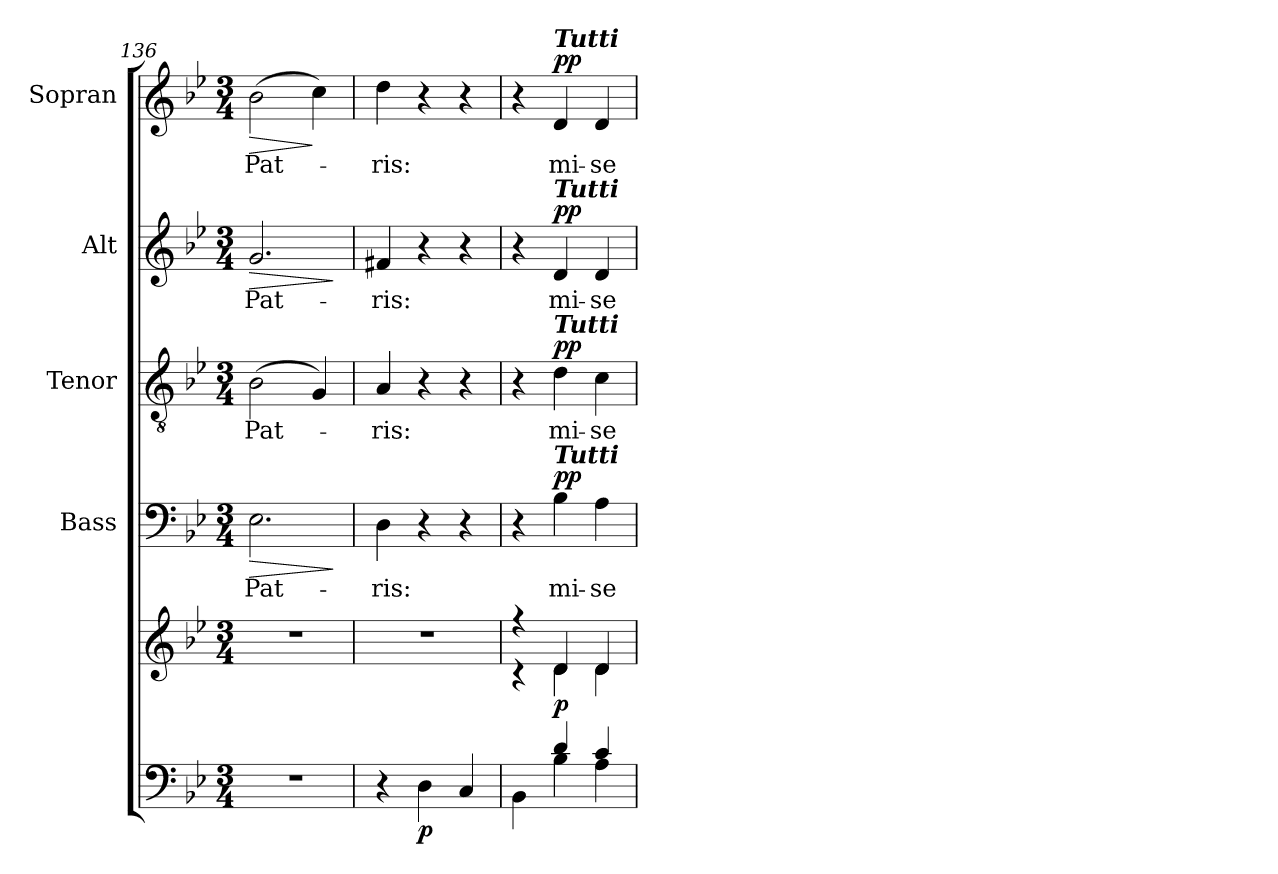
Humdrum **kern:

**kern	**kern	**dynam	**kern	**text	**dynam	**kern	**text	**dynam	**kern	**text	**dynam	**kern	**text	**dynam
*part5	*part5	*part5	*part4	*part4	*part4	*part3	*part3	*part3	*part2	*part2	*part2	*part1	*part1	*part1
*staff6	*staff5	*staff5/6	*staff4	*staff4	*staff4	*staff3	*staff3	*staff3	*staff2	*staff2	*staff2	*staff1	*staff1	*staff1
*	*	*	*I"Bass	*	*	*I"Tenor	*	*	*I"Alt	*	*	*I"Sopran	*	*
*	*	*	*I'B.	*	*	*I'T.	*	*	*I'A.	*	*	*I'S.	*	*
*clefF4	*clefG2	*	*clefF4	*	*	*clefGv2	*	*	*clefG2	*	*	*clefG2	*	*
*k[b-e-]	*k[b-e-]	*	*k[b-e-]	*	*	*k[b-e-]	*	*	*k[b-e-]	*	*	*k[b-e-]	*	*
*B-:	*B-:	*	*B-:	*	*	*B-:	*	*	*B-:	*	*	*B-:	*	*
*M3/4	*M3/4	*	*M3/4	*	*	*M3/4	*	*	*M3/4	*	*	*M3/4	*	*
=136	=136	=136	=136	=136	=136	=136	=136	=136	=136	=136	=136	=136	=136	=136
!	!	!	!	!LO:LY:b	!LO:HP:b	!	!LO:LY:b	!	!	!LO:LY:b	!LO:HP:b	!	!LO:LY:b	!LO:HP:b
2.r	2.r	.	2.E-\	Pat-	>	(>2B-\	Pat-	.	2.g/	Pat-	>	(>2b-\	Pat-	>
.	.	.	.	.	.	4G/)	.	.	.	.	.	4cc\)	.	]
.	.	.	.	.	]	.	.	.	.	.	]	.	.	.
=137	=137	=137	=137	=137	=137	=137	=137	=137	=137	=137	=137	=137	=137	=137
!	!	!	!	!LO:LY:b	!	!	!LO:LY:b	!	!	!LO:LY:b	!	!	!LO:LY:b	!
4r	2.r	.	4D\	-ris:	.	4A/	-ris:	.	4f#X/	-ris:	.	4dd\	-ris:	.
!	!	!LO:DY:b=2	!	!	!	!	!	!	!	!	!	!	!	!
4D\	.	p	4r	.	.	4r	.	.	4r	.	.	4r	.	.
4C/	.	.	4r	.	.	4r	.	.	4r	.	.	4r	.	.
=138	=138	=138	=138	=138	=138	=138	=138	=138	=138	=138	=138	=138	=138	=138
*^	*^	*	*	*	*	*	*	*	*	*	*	*	*	*
4ryy	4BB-\	4r	4r	.	4r	.	.	4r	.	.	4r	.	.	4r	.	.
!	!	!	!	!	!	!	!	!	!	!	!	!	!	!LO:TX:a:Bi:t=Tutti	!	!
!	!	!	!	!	!	!	!	!	!	!	!LO:TX:a:Bi:t=Tutti	!	!	!	!	!
!	!	!	!	!	!	!	!	!LO:TX:a:Bi:t=Tutti	!	!	!	!	!	!	!	!
!	!	!	!	!	!LO:TX:a:Bi:t=Tutti	!	!	!	!	!	!	!	!	!	!	!
!	!	!	!	!LO:DY:b	!	!LO:LY:b	!LO:DY:a	!	!LO:LY:b	!LO:DY:a	!	!LO:LY:b	!LO:DY:a	!	!LO:LY:b	!LO:DY:a
4d/	4B-\	4d/	4d\	p	4B-\	mi-	pp	4d\	mi-	pp	4d/	mi-	pp	4d/	mi-	pp
!	!	!	!	!	!	!LO:LY:b	!	!	!LO:LY:b	!	!	!LO:LY:b	!	!	!LO:LY:b	!
4c/	4A\	4d/	4d\	.	4A\	-se-	.	4c\	-se-	.	4d/	-se-	.	4d/	-se-	.
*v	*v	*	*	*	*	*	*	*	*	*	*	*	*	*	*	*
*	*v	*v	*	*	*	*	*	*	*	*	*	*	*	*	*
=	=	=	=	=	=	=	=	=	=	=	=	=	=	=
*-	*-	*-	*-	*-	*-	*-	*-	*-	*-	*-	*-	*-	*-	*-
